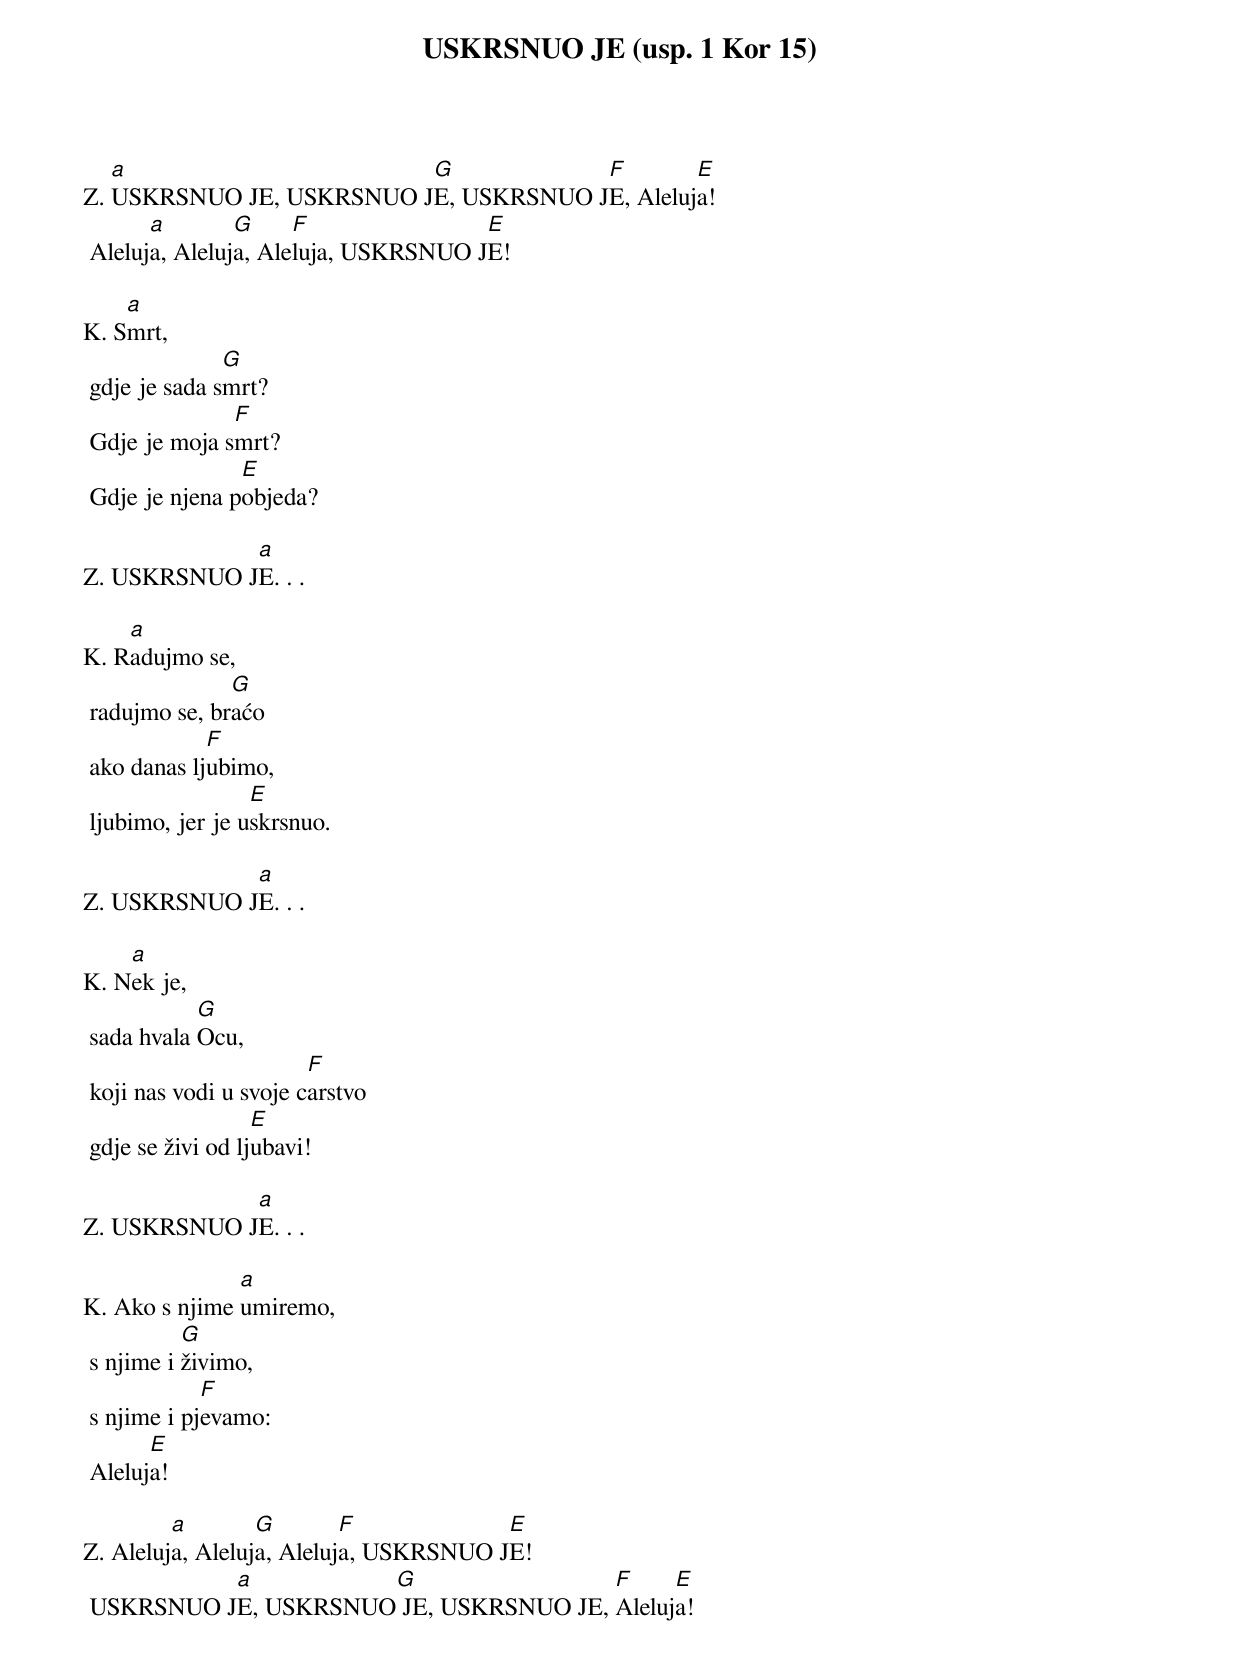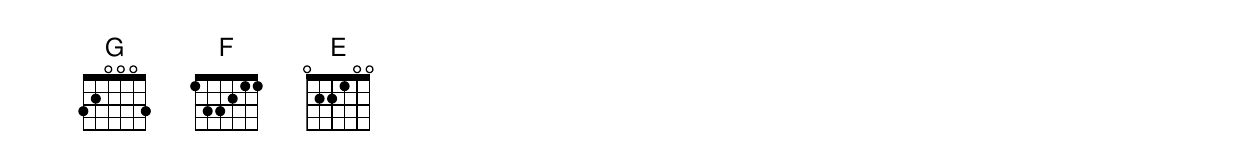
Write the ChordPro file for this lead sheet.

{title: USKRSNUO JE (usp. 1 Kor 15)}

Z.	[a]USKRSNUO JE, USKRSNUO J[G]E, USKRSNUO J[F]E, Aleluj[E]a!
	Aleluj[a]a, Aleluj[G]a, Ale[F]luja, USKRSNUO J[E]E!

K.	S[a]mrt,
	gdje je sada s[G]mrt?
	Gdje je moja s[F]mrt?
	Gdje je njena p[E]objeda?

Z.	USKRSNUO J[a]E. . .

K.	R[a]adujmo se,
	radujmo se, br[G]aćo
	ako danas lj[F]ubimo,
	ljubimo, jer je u[E]skrsnuo.

Z.	USKRSNUO J[a]E. . .

K.	N[a]ek je,
	sada hvala [G]Ocu,
	koji nas vodi u svoje c[F]arstvo
	gdje se živi od lj[E]ubavi!

Z.	USKRSNUO J[a]E. . .

K.	Ako s njime [a]umiremo,
	s njime i [G]živimo,
	s njime i pj[F]evamo:
	Aleluj[E]a!

Z.	Aleluj[a]a, Aleluj[G]a, Aleluj[F]a, USKRSNUO J[E]E!
	USKRSNUO J[a]E, USKRSNUO[G] JE, USKRSNUO JE, [F]Aleluj[E]a!
